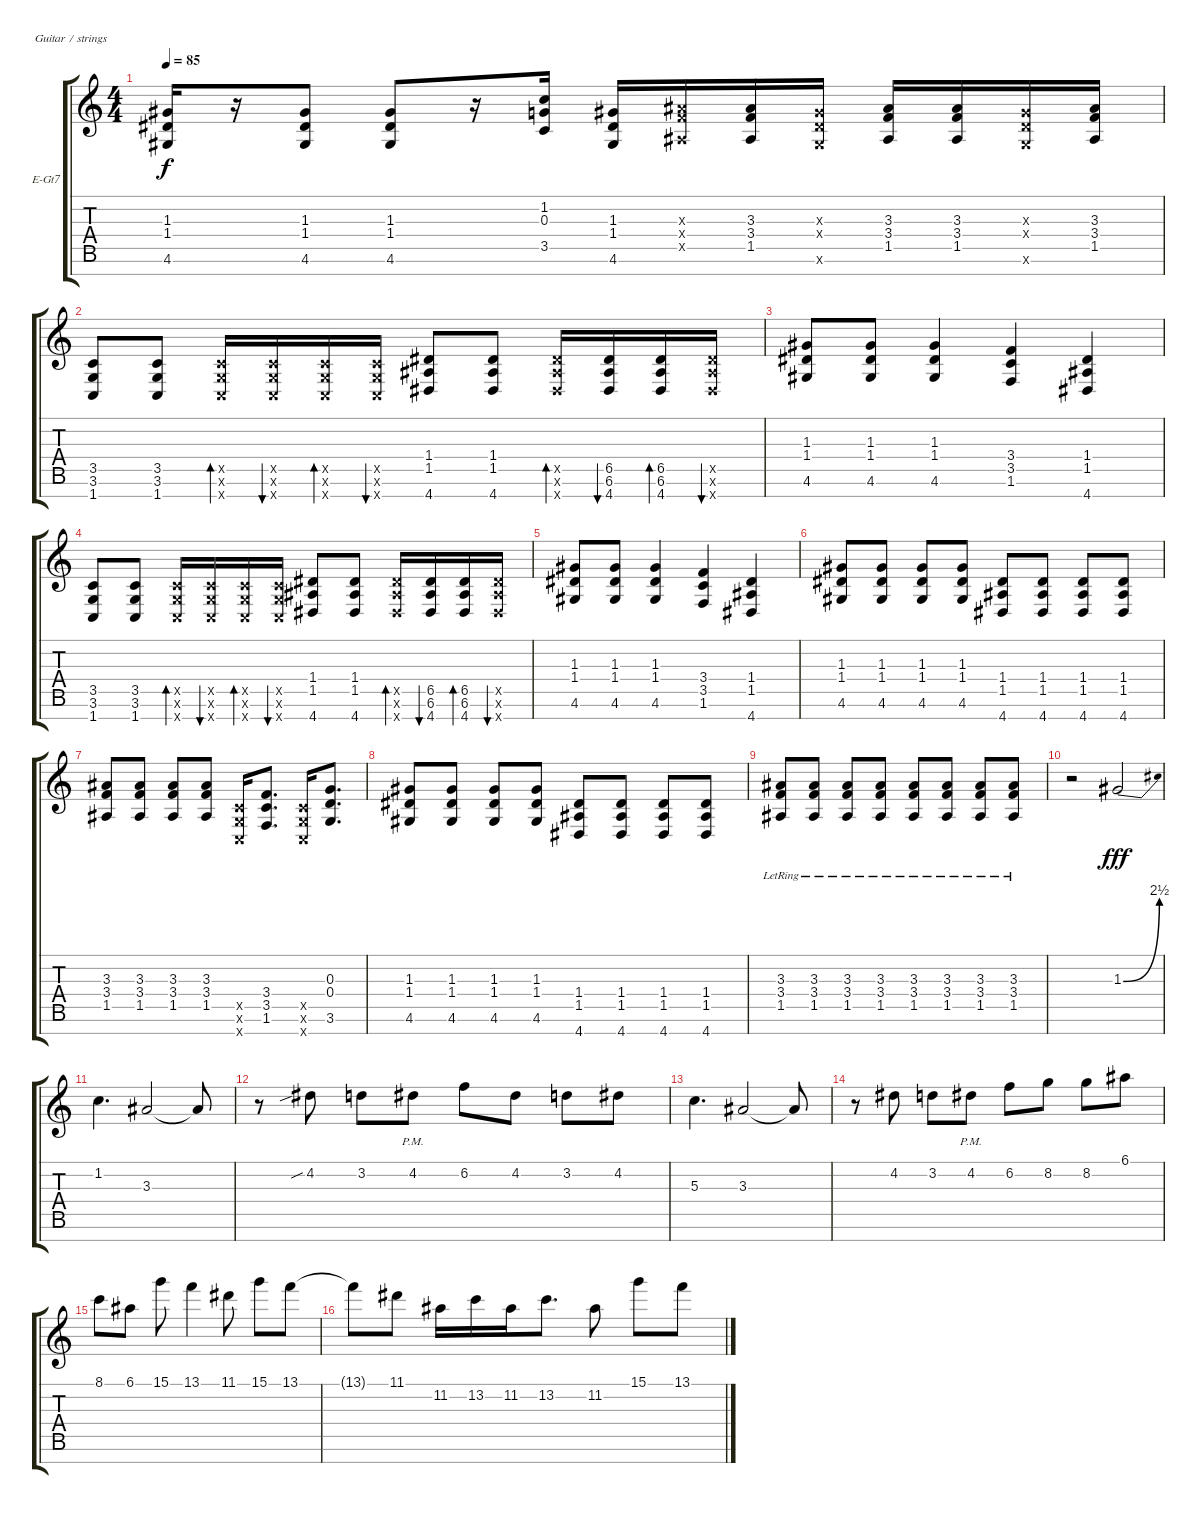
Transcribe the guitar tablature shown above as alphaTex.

\defaultSystemsLayout 4
\bracketExtendMode groupsimilarinstruments
\firstSystemTrackNameOrientation horizontal
\otherSystemsTrackNameOrientation horizontal
\track ("Electric Guitar" "E-Gt7") {instrument distortionguitar}
\staff {score tabs}
\tuning (E4 B3 G3 D3 A2 E2 B1)
\ts (4 4)
\tempo 85
\clef g2
\scale
0.333333
\ks c
(1.3 1.4 4.6).16{dy f} r.16 (1.3 1.4 4.6).8 (1.3 1.4 4.6).8 r.16 (1.2 0.3 3.5).16 (1.3 1.4 4.6).16 (3.3{x} 3.4{x} 1.5{x}).16 (3.3 3.4 1.5).16 (1.3{x} 1.4{x} 4.6{x}).16 (3.3 3.4 1.5).16 (3.3 3.4 1.5).16 (1.3{x} 1.4{x} 4.6{x}).16 (3.3 3.4 1.5).16 |
\scale
0.333333 (3.5 3.6 1.7).8 (3.5 3.6 1.7).8 (3.5{x} 3.6{x} 1.7{x}).16{bd 30} (3.5{x} 3.6{x} 1.7{x}).16{bu 30} (3.5{x} 3.6{x} 1.7{x}).16{bd 30} (3.5{x} 3.6{x} 1.7{x}).16{bu 30} (1.4 1.5 4.7).8 (1.4 1.5 4.7).8 (6.5{x} 6.6{x} 4.7{x}).16{bd 30} (6.5 6.6 4.7).16{bu 30} (6.5 6.6 4.7).16{bd 30} (6.5{x} 6.6{x} 4.7{x}).16{bu 30} |
\scale
0.333333 (1.3 1.4 4.6).8 (1.3 1.4 4.6).8 (1.3 1.4 4.6).4 (3.4 3.5 1.6).4 (1.4 1.5 4.7).4 |
\scale
0.333333 (3.5 3.6 1.7).8 (3.5 3.6 1.7).8 (3.5{x} 3.6{x} 1.7{x}).16{bd 30} (3.5{x} 3.6{x} 1.7{x}).16{bu 30} (3.5{x} 3.6{x} 1.7{x}).16{bd 30} (3.5{x} 3.6{x} 1.7{x}).16{bu 30} (1.4 1.5 4.7).8 (1.4 1.5 4.7).8 (6.5{x} 6.6{x} 4.7{x}).16{bd 30} (6.5 6.6 4.7).16{bu 30} (6.5 6.6 4.7).16{bd 30} (6.5{x} 6.6{x} 4.7{x}).16{bu 30} |
\scale
0.333333 (1.3 1.4 4.6).8 (1.3 1.4 4.6).8 (1.3 1.4 4.6).4 (3.4 3.5 1.6).4 (1.4 1.5 4.7).4 |
\scale
0.333333 (1.3 1.4 4.6).8 (1.3 1.4 4.6).8 (1.3 1.4 4.6).8 (1.3 1.4 4.6).8 (1.4 1.5 4.7).8 (1.4 1.5 4.7).8 (1.4 1.5 4.7).8 (1.4 1.5 4.7).8 |
\scale
0.333333 (3.3 3.4 1.5).8 (3.3 3.4 1.5).8 (3.3 3.4 1.5).8 (3.3 3.4 1.5).8 (3.5{x} 3.6{x} 1.7{x}).16 (3.4 3.5 1.6).8{d} (3.5{x} 3.6{x} 1.7{x}).16 (0.3 0.4 3.6).8{d} |
\scale
0.333333 (1.3 1.4 4.6).8 (1.3 1.4 4.6).8 (1.3 1.4 4.6).8 (1.3 1.4 4.6).8 (1.4 1.5 4.7).8 (1.4 1.5 4.7).8 (1.4 1.5 4.7).8 (1.4 1.5 4.7).8 |
\scale
0.333333 (3.3{lr} 3.4{lr} 1.5{lr}).8 (3.3{lr} 3.4{lr} 1.5{lr}).8 (3.3{lr} 3.4{lr} 1.5{lr}).8 (3.3{lr} 3.4{lr} 1.5{lr}).8 (3.3{lr} 3.4{lr} 1.5{lr}).8 (3.3{lr} 3.4{lr} 1.5{lr}).8 (3.3{lr} 3.4{lr} 1.5{lr}).8 (3.3{lr} 3.4{lr} 1.5{lr}).8 |
\scale
0.333333 r.2 1.3{be (bend 0 0 59.4 10)}.2{dy fff} |
\scale
0.333333 1.2.4{d} 3.3.2 3.3{t}.8 |
\scale
0.333333 r.8 4.2{sib}.8 3.2.8 4.2{pm}.8 6.2.8 4.2.8 3.2.8 4.2.8 |
\scale
0.333333 5.3.4{d} 3.3.2 3.3{t}.8 |
\scale
0.333333 r.8 4.2.8 3.2.8 4.2{pm}.8 6.2.8 8.2.8 8.2.8 6.1.8 |
\scale
0.333333 8.1.8 6.1.8 15.1.8 13.1.4 11.1.8 15.1.8 13.1.8 |
\scale
0.333333 13.1{t}.8 11.1.8 11.2.16 13.2.16 11.2.16 13.2.8{d} 11.2.8 15.1.8 13.1.8
